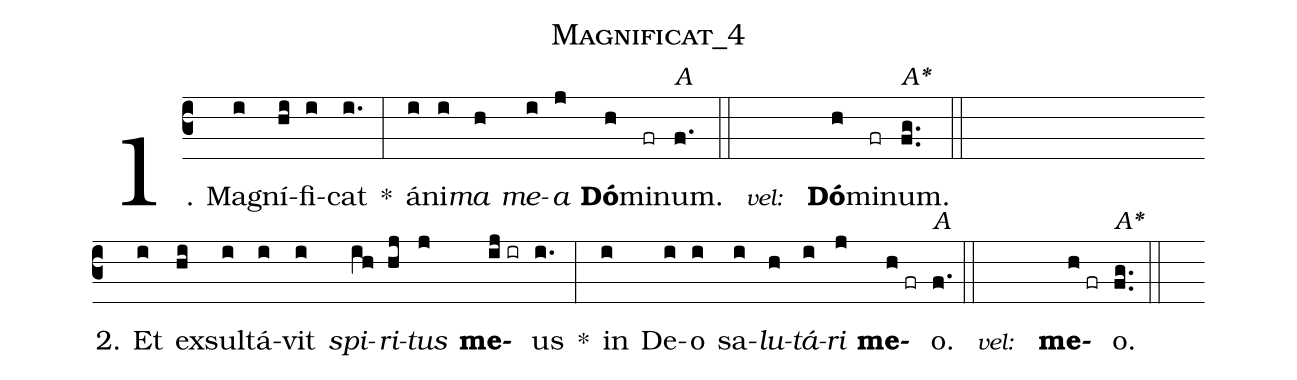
name:Magnificat_4;
%%
(c3) 1. Ma(i)gní(hi)fi(i)cat(i.) *(:) á(i)ni(i)<i>ma</i>(h) <i>me</i>(i)<i>a</i>(j) <b>Dó</b>(h)mi(fr)num.<alt>A</alt>(f.) (::) <eu>  <v>\footnotesize\textit{vel:}</v> (////) <b>Dó</b>(h)mi(fr)num.<alt>A*</alt>(fg..) </eu> (::) (Z-)
2. Et(i) ex(hi)sul(i)tá(i)vit(i) <i>spi</i>(ih)<i>ri</i>(hj)<i>tus</i>(j) <b>me</b>(ij//ir)us(i.) *(:) in(i) De(i)o(i) sa(i)<i>lu</i>(h)<i>tá</i>(i)<i>ri</i>(j) <b>me</b>(h//fr)o.<alt>A</alt>(f.) (::) <eu>  <v>\footnotesize\textit{vel:}</v> (////) <b>me</b>(h//fr)o.<alt>A*</alt></eu>(fg..) (::)
